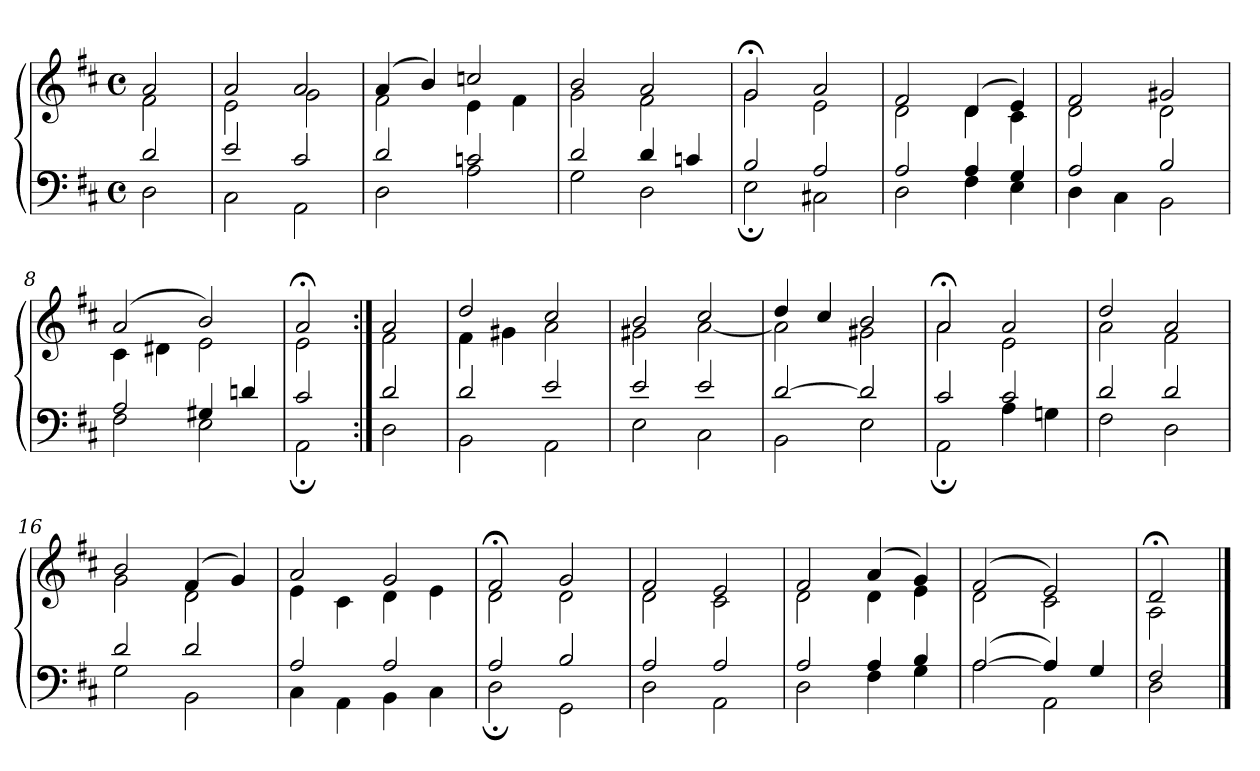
**kern	**kern
*part1	*part1
*staff2	*staff1
*clefF4	*clefG2
*k[f#c#]	*k[f#c#]
*M4/4	*M4/4
*met(c)	*met(c)
=1	=1
*^	*^
2d	2D	2a	2f#
=2	=2	=2	=2
2e	2C#	2a	2e
2c#	2AA	2a	2g
=3	=3	=3	=3
2d	2D	(4a	2f#
.	.	4b)	.
2cn	2A	2ccn	4e
.	.	.	4f#
=4	=4	=4	=4
2d	2G	2b	2g
4d	2D	2a	2f#
4cn	.	.	.
=5	=5	=5	=5
2B	2E;	2g;<	2g
2A	2C#X	2a	2e
=6	=6	=6	=6
2A	2D	2f#	2d
4A	4F#	(4d	4d
4G	4E	4e)	4c#
=7	=7	=7	=7
2A	4D	2f#	2d
.	4C#	.	.
2B	2BB	2g#X	2d
!!LO:LB:g=z	!!
=8	=8	=8	=8
2A	2F#	(2a	4c#
.	.	.	4d#X
4G#X	2E	2b)	2e
4dn	.	.	.
=9	=9	=9	=9
2c#	2AA;	2a;<	2e
=10:|!	=10:|!	=10:|!	=10:|!
2d	2D	2a	2f#
=11	=11	=11	=11
2d	2BB	2dd	4f#
.	.	.	4g#X
2e	2AA	2cc#	2a
=12	=12	=12	=12
2e	2E	2b	2g#X
2e	2C#	2cc#	[2a
=13	=13	=13	=13
[2d	2BB	4dd	2a]
.	.	4cc#	.
2d]	2E	2b	2g#X
=14	=14	=14	=14
2c#	2AA;	2a;<	2a
2c#	4A	2a	2e
.	4Gn	.	.
!!LO:LB:g=z	!!
=15	=15	=15	=15
2d	2F#	2dd	2a
2d	2D	2a	2f#
=16	=16	=16	=16
2d	2G	2b	2g
2d	2BB	(4f#	2d
.	.	4g)	.
=17	=17	=17	=17
2A	4C#	2a	4e
.	4AA	.	4c#
2A	4BB	2g	4d
.	4C#	.	4e
=18	=18	=18	=18
2A	2D;	2f#;<	2d
2B	2GG	2g	2d
=19	=19	=19	=19
2A	2D	2f#	2d
2A	2AA	2e	2c#
=20	=20	=20	=20
2A	2D	2f#	2d
4A	4F#	(4a	4d
4B	4G	4g)	4e
=21	=21	=21	=21
([2A	2A	(2f#	2d
4A])	2AA	2e)	2c#
4G	.	.	.
=22	=22	=22	=22
2F#	2D	2d;<	2A
*v	*v	*	*
*	*v	*v
==	==
*-	*-
